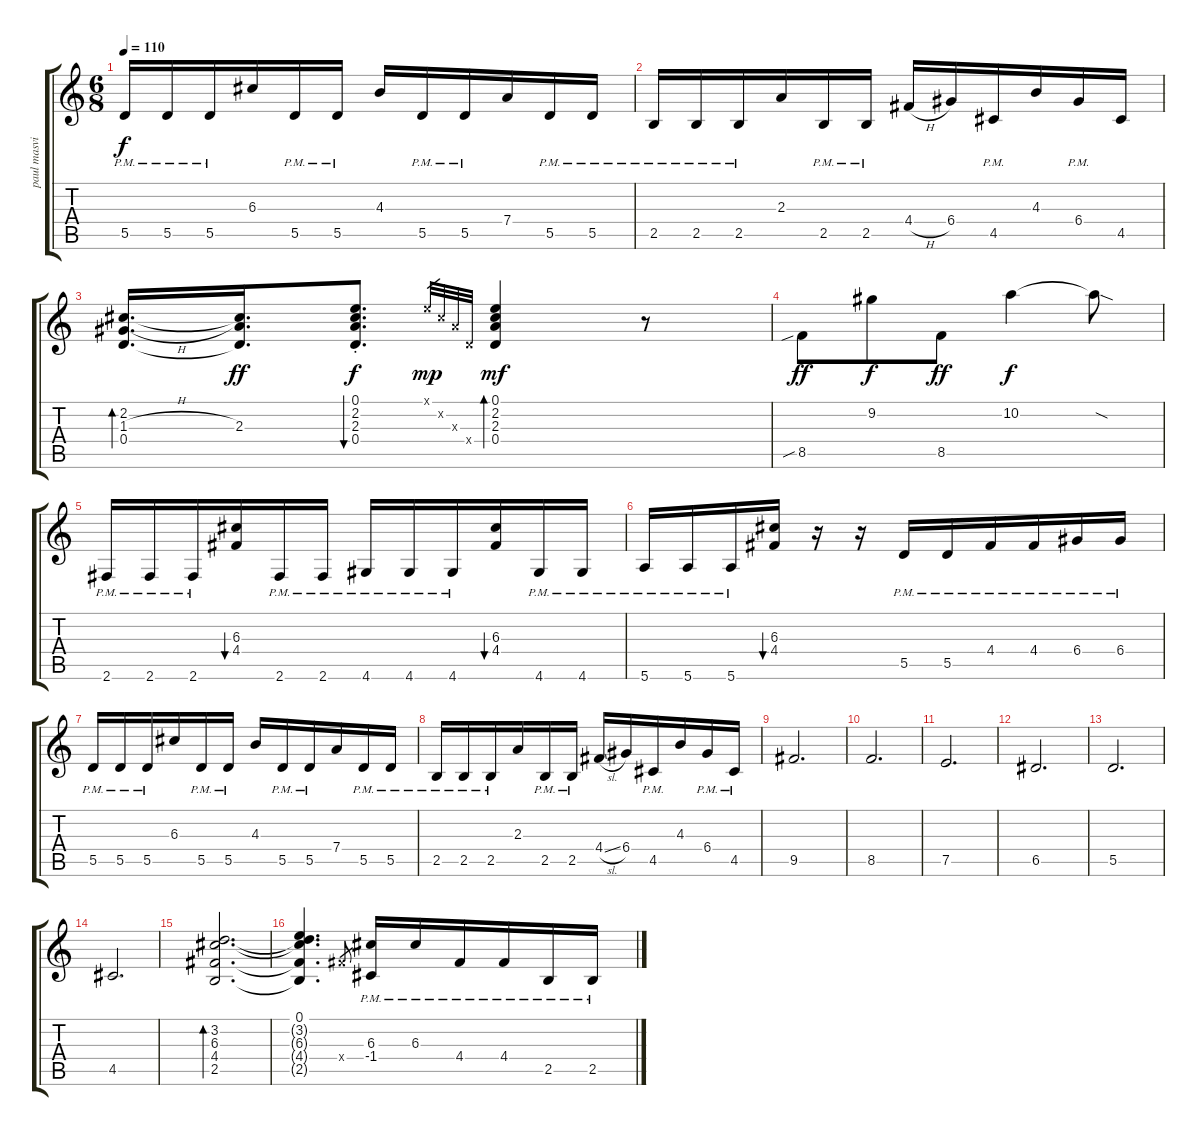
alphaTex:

\track ("paul masvidal" "paul masvi") {instrument distortionguitar}
\staff {score tabs}
\tuning (E4 B3 G3 D3 A2 E2) {hide}
\ts (6 8)
\tempo 110
\clef g2
\ks c
5.5{pm}.16{dy f} 5.5{pm}.16 5.5{pm}.16 6.3.16 5.5{pm}.16 5.5{pm}.16 4.3.16 5.5{pm}.16 5.5{pm}.16 7.4.16 5.5{pm}.16 5.5{pm}.16 |
2.5{pm}.16 2.5{pm}.16 2.5{pm}.16 2.3.16 2.5{pm}.16 2.5{pm}.16 4.4{h}.16 6.4.16 4.5{pm}.16 4.3.16 6.4{pm}.16 4.5.16 |
(2.2 1.3{h} 0.4).16{d bd 60 volume 11 instrument distortionguitar} (2.2{t} 2.3 0.4{t}).16{d dy ff} (0.1 2.2{st} 2.3{st} 0.4{st}).8{d bu 30 dy f} 0.1{x}.32{gr dy mp} 2.2{x}.32{gr} 2.3{x}.32{gr} 0.4{x}.32{gr} (0.1 2.2 2.3 0.4).4{bd 60 dy mf} r.8 |
8.5{sib}.8{dy ff} 9.2.8{dy f} 8.5.8{dy ff} 10.2.4{dy f} 10.2{sod t}.8 |
2.6{pm}.16{volume 14} 2.6{pm}.16 2.6{pm}.16 (6.3 4.4).16{bu 60} 2.6{pm}.16 2.6{pm}.16 4.6{pm}.16 4.6{pm}.16 4.6{pm}.16 (6.3 4.4).16{bu 60} 4.6{pm}.16 4.6{pm}.16 |
5.6{pm}.16 5.6{pm}.16 5.6{pm}.16 (6.3 4.4).16{bu 60} r.16 r.16 5.5{pm}.16 5.5{pm}.16 4.4{pm}.16 4.4{pm}.16 6.4{pm}.16 6.4{pm}.16 |
5.5{pm}.16 5.5{pm}.16 5.5{pm}.16 6.3.16 5.5{pm}.16 5.5{pm}.16 4.3.16 5.5{pm}.16 5.5{pm}.16 7.4.16 5.5{pm}.16 5.5{pm}.16 |
2.5{pm}.16 2.5{pm}.16 2.5{pm}.16 2.3.16 2.5{pm}.16 2.5{pm}.16 4.4{sl}.16 6.4.16 4.5{pm}.16 4.3.16 6.4{pm}.16 4.5{pm}.16 |
9.5.2{d} |
8.5.2{d} |
7.5.2{d} |
6.5.2{d} |
5.5.2{d} |
4.5.2{d} |
(3.2 6.3 4.4 2.5).2{d bd 120 volume 12} |
(0.1 3.2{t} 6.3{t} 4.4{t} 2.5{t}).4{d} 4.4{x}.8{gr} (6.3{pm} -1.4).16{volume 13} 6.3{pm}.16 4.4{pm}.16 4.4{pm}.16 2.5{pm}.16 2.5{pm}.16
